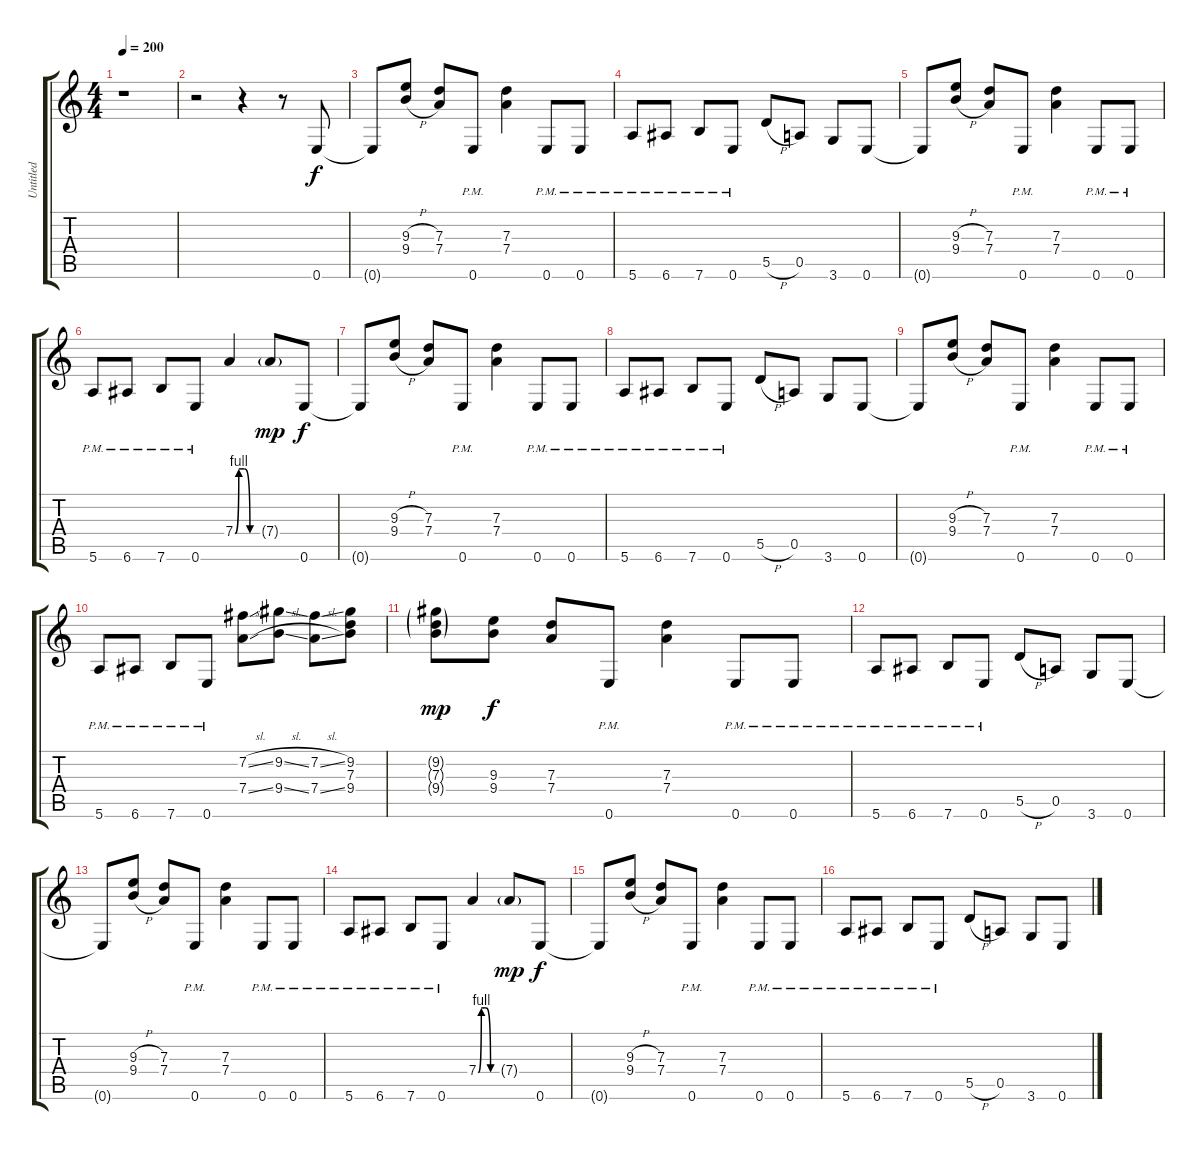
\track ("Untitled" "Untitled") {instrument distortionguitar}
\staff {score tabs}
\tuning (E4 B3 G3 D3 A2 E2) {hide}
\ts (4 4)
\tempo 200
\clef g2
\ks c
r.1{dy f instrument distortionguitar} |
r.2 r.4 r.8 0.6.8 |
0.6{t}.8 (9.3{h} 9.4{h}).8 (7.3 7.4).8 0.6{pm}.8 (7.3 7.4).4 0.6{pm}.8 0.6{pm}.8 |
5.6{pm}.8 6.6{pm}.8 7.6{pm}.8 0.6{pm}.8 5.5{h}.8 0.5.8 3.6.8 0.6.8 |
0.6{t}.8 (9.3{h} 9.4{h}).8 (7.3 7.4).8 0.6{pm}.8 (7.3 7.4).4 0.6{pm}.8 0.6{pm}.8 |
5.6{pm}.8 6.6{pm}.8 7.6{pm}.8 0.6{pm}.8 7.4{be (custom 0 0 10 4 25 4 40 0 60 0)}.4 7.4{g}.8{dy mp} 0.6.8{dy f} |
0.6{t}.8 (9.3{h} 9.4{h}).8 (7.3 7.4).8 0.6{pm}.8 (7.3 7.4).4 0.6{pm}.8 0.6{pm}.8 |
5.6{pm}.8 6.6{pm}.8 7.6{pm}.8 0.6{pm}.8 5.5{h}.8 0.5.8 3.6.8 0.6.8 |
0.6{t}.8 (9.3{h} 9.4{h}).8 (7.3 7.4).8 0.6{pm}.8 (7.3 7.4).4 0.6{pm}.8 0.6{pm}.8 |
5.6{pm}.8 6.6{pm}.8 7.6{pm}.8 0.6{pm}.8 (7.2{sl} 7.4{sl}).8 (9.2{sl} 9.4{sl}).8 (7.2{sl} 7.4{sl}).8 (9.2 7.3 9.4).8 |
(9.2{g} 7.3{g} 9.4{g}).8{dy mp} (9.3 9.4).8{dy f} (7.3 7.4).8 0.6{pm}.8 (7.3 7.4).4 0.6{pm}.8 0.6{pm}.8 |
5.6{pm}.8 6.6{pm}.8 7.6{pm}.8 0.6{pm}.8 5.5{h}.8 0.5.8 3.6.8 0.6.8 |
0.6{t}.8 (9.3{h} 9.4{h}).8 (7.3 7.4).8 0.6{pm}.8 (7.3 7.4).4 0.6{pm}.8 0.6{pm}.8 |
5.6{pm}.8 6.6{pm}.8 7.6{pm}.8 0.6{pm}.8 7.4{be (custom 0 0 10 4 25 4 40 0 60 0)}.4 7.4{g}.8{dy mp} 0.6.8{dy f} |
0.6{t}.8 (9.3{h} 9.4{h}).8 (7.3 7.4).8 0.6{pm}.8 (7.3 7.4).4 0.6{pm}.8 0.6{pm}.8 |
5.6{pm}.8 6.6{pm}.8 7.6{pm}.8 0.6{pm}.8 5.5{h}.8 0.5.8 3.6.8 0.6.8
